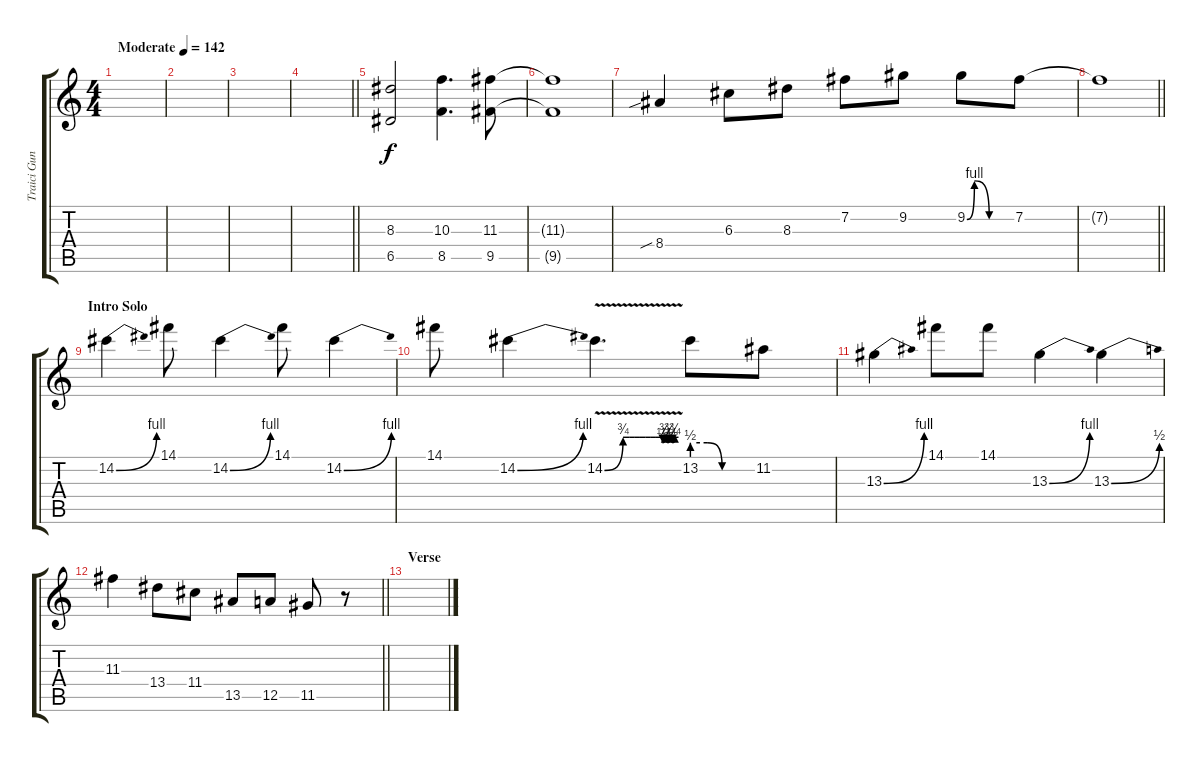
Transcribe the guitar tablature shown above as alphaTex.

\track ("Traici Guns" "Traici Gun") {instrument distortionguitar}
\staff {score tabs}
\tuning (E4 B3 G3 D3 A2 E2) {hide}
\ts (4 4)
\tempo (142 "Moderate")
\clef g2
\ks c
|
|
|
\barLineRight lightlight
|
\section ("" "")
(8.3 6.5).2 (10.3 8.5).4{d} (11.3 9.5).8 |
(11.3{t} 9.5{t}).1 |
8.4{sib}.4 6.3.8 8.3.8 7.2.8 9.2.8 9.2{be (custom 0 0 10 4 30 0 60 0)}.8 7.2.8 |
\barLineRight lightlight
7.2{t}.1 |
\section ("" "Intro Solo")
14.2{be (bend 0 0 60 4)}.4 14.1.8 14.2{be (bend 0 0 60 4)}.4 14.1.8 14.2{be (bend 0 0 60 4)}.4 |
14.1.8 14.2{be (bend 0 0 60 4)}.4 14.2{be (custom 0 0 15 3 20 3 24 3 28 3 33 3 37 3 41 3 45 3 47 2 49 3 51 2 53 3 55 2 57 3 60 3) v}.4{d} 13.2{be (custom 0 2 15 2 30 0 60 0)}.8 11.2.8 |
13.3{be (bend 0 0 60 4)}.4 14.1.8 14.1.8 13.3{be (bend 0 0 60 4)}.4 13.3{be (bend 0 0 60 2)}.4 |
\barLineRight lightlight
11.3.4 13.4.8 11.4.8 13.5.8 12.5.8 11.5.8 r.8 |
\section ("" "Verse")
